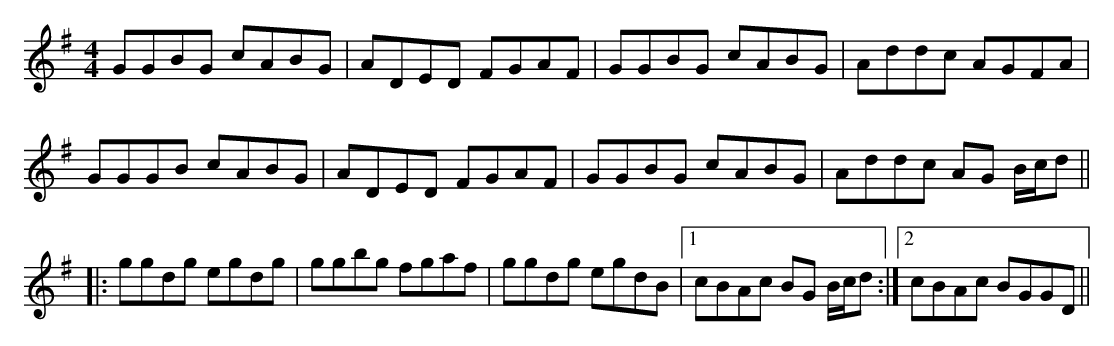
X:1
M:4/4
K:G
GGBG cABG|ADED FGAF|GGBG cABG|Addc AGFA|
GGGB cABG|ADED FGAF|GGBG cABG|Addc AG B/c/d||
|:ggdg egdg|ggbg fgaf|ggdg egdB|1 cBAc BG B/c/d:|2 cBAc BGGD||
